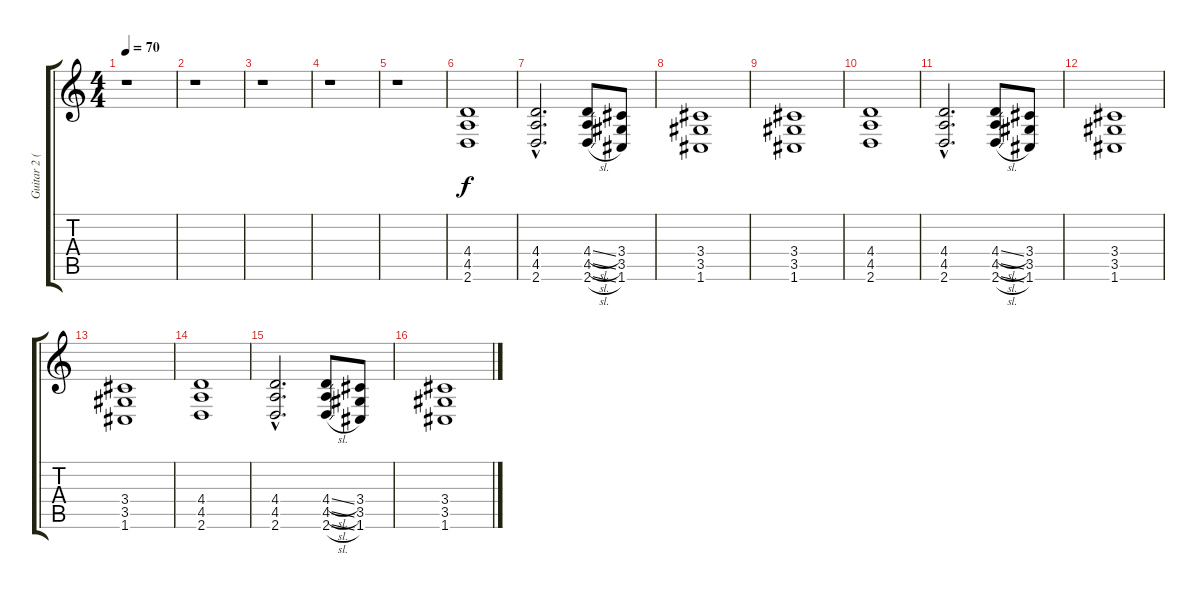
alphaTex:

\track ("Guitar 2 (Distortion)" "Guitar 2 (") {instrument distortionguitar}
\staff {score tabs}
\tuning (C4 G3 Eb3 Bb2 F2 C2) {hide}
\ts (4 4)
\tempo 70
\clef g2
\ks c
r.1{dy f} |
r.1 |
r.1 |
r.1 |
r.1 |
(4.4 4.5 2.6).1 |
(4.4{hac} 4.5{hac} 2.6{hac}).2{d} (4.4{sl} 4.5{sl} 2.6{sl}).8 (3.4 3.5 1.6).8 |
(3.4 3.5 1.6).1 |
(3.4 3.5 1.6).1 |
(4.4 4.5 2.6).1 |
(4.4{hac} 4.5{hac} 2.6{hac}).2{d} (4.4{sl} 4.5{sl} 2.6{sl}).8 (3.4 3.5 1.6).8 |
(3.4 3.5 1.6).1 |
(3.4 3.5 1.6).1 |
(4.4 4.5 2.6).1 |
(4.4{hac} 4.5{hac} 2.6{hac}).2{d} (4.4{sl} 4.5{sl} 2.6{sl}).8 (3.4 3.5 1.6).8 |
(3.4 3.5 1.6).1
